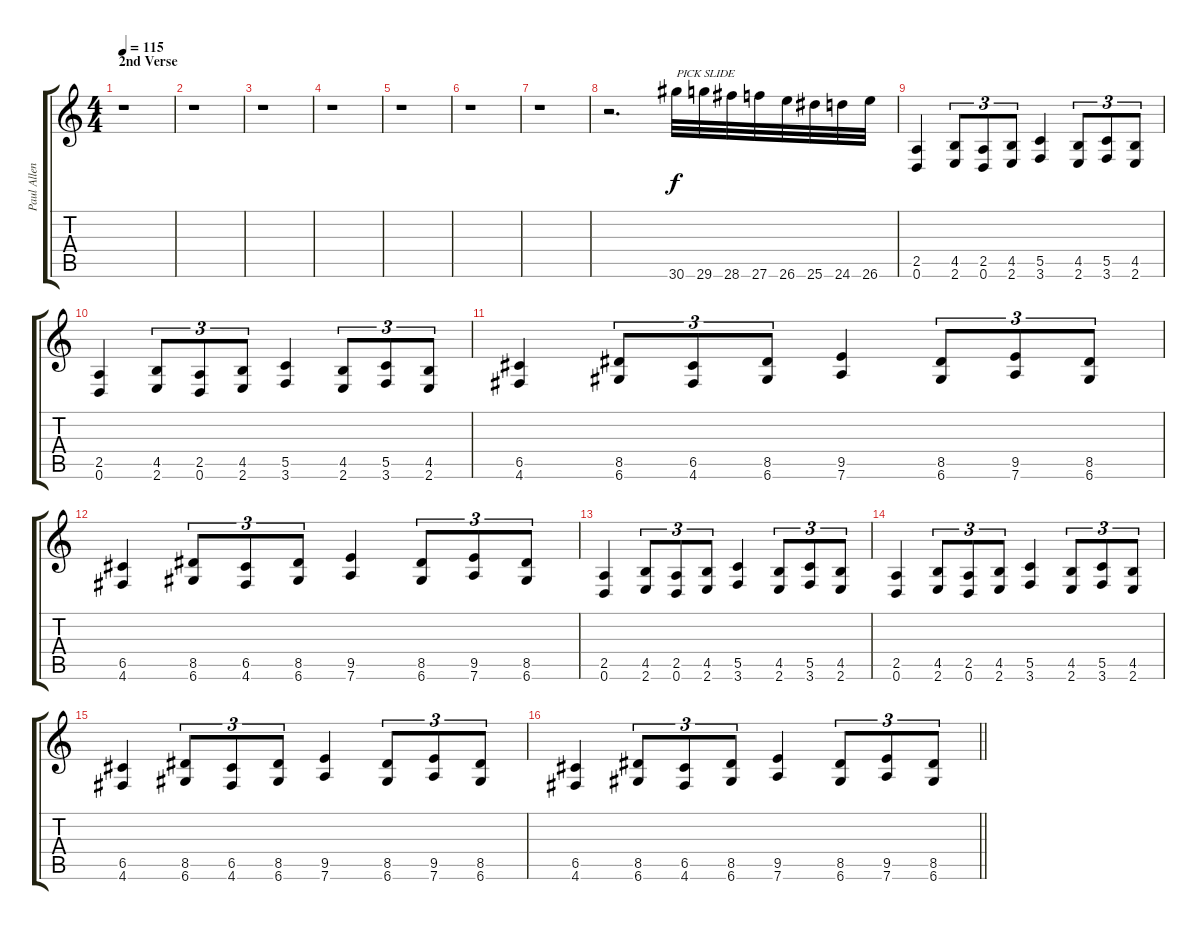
\track ("Paul Allender" "Paul Allen") {instrument distortionguitar}
\staff {score tabs}
\tuning (D4 A3 F3 C3 G2 D2) {hide}
\ts (4 4)
\section ("" "2nd Verse")
\tempo 115
\clef g2
\ks c
r.1{dy f} |
r.1 |
r.1 |
r.1 |
r.1 |
r.1 |
r.1 |
r.2{d} 30.6.32{txt "PICK SLIDE"} 29.6.32 28.6.32 27.6.32 26.6.32 25.6.32 24.6.32 26.6.32 |
(2.5 0.6).4 (4.5 2.6).8{tu (3 2)} (2.5 0.6).8{tu (3 2)} (4.5 2.6).8{tu (3 2)} (5.5 3.6).4 (4.5 2.6).8{tu (3 2)} (5.5 3.6).8{tu (3 2)} (4.5 2.6).8{tu (3 2)} |
(2.5 0.6).4 (4.5 2.6).8{tu (3 2)} (2.5 0.6).8{tu (3 2)} (4.5 2.6).8{tu (3 2)} (5.5 3.6).4 (4.5 2.6).8{tu (3 2)} (5.5 3.6).8{tu (3 2)} (4.5 2.6).8{tu (3 2)} |
(6.5 4.6).4 (8.5 6.6).8{tu (3 2)} (6.5 4.6).8{tu (3 2)} (8.5 6.6).8{tu (3 2)} (9.5 7.6).4 (8.5 6.6).8{tu (3 2)} (9.5 7.6).8{tu (3 2)} (8.5 6.6).8{tu (3 2)} |
(6.5 4.6).4 (8.5 6.6).8{tu (3 2)} (6.5 4.6).8{tu (3 2)} (8.5 6.6).8{tu (3 2)} (9.5 7.6).4 (8.5 6.6).8{tu (3 2)} (9.5 7.6).8{tu (3 2)} (8.5 6.6).8{tu (3 2)} |
(2.5 0.6).4 (4.5 2.6).8{tu (3 2)} (2.5 0.6).8{tu (3 2)} (4.5 2.6).8{tu (3 2)} (5.5 3.6).4 (4.5 2.6).8{tu (3 2)} (5.5 3.6).8{tu (3 2)} (4.5 2.6).8{tu (3 2)} |
(2.5 0.6).4 (4.5 2.6).8{tu (3 2)} (2.5 0.6).8{tu (3 2)} (4.5 2.6).8{tu (3 2)} (5.5 3.6).4 (4.5 2.6).8{tu (3 2)} (5.5 3.6).8{tu (3 2)} (4.5 2.6).8{tu (3 2)} |
(6.5 4.6).4 (8.5 6.6).8{tu (3 2)} (6.5 4.6).8{tu (3 2)} (8.5 6.6).8{tu (3 2)} (9.5 7.6).4 (8.5 6.6).8{tu (3 2)} (9.5 7.6).8{tu (3 2)} (8.5 6.6).8{tu (3 2)} |
\barLineRight lightlight
(6.5 4.6).4 (8.5 6.6).8{tu (3 2)} (6.5 4.6).8{tu (3 2)} (8.5 6.6).8{tu (3 2)} (9.5 7.6).4 (8.5 6.6).8{tu (3 2)} (9.5 7.6).8{tu (3 2)} (8.5 6.6).8{tu (3 2)}
